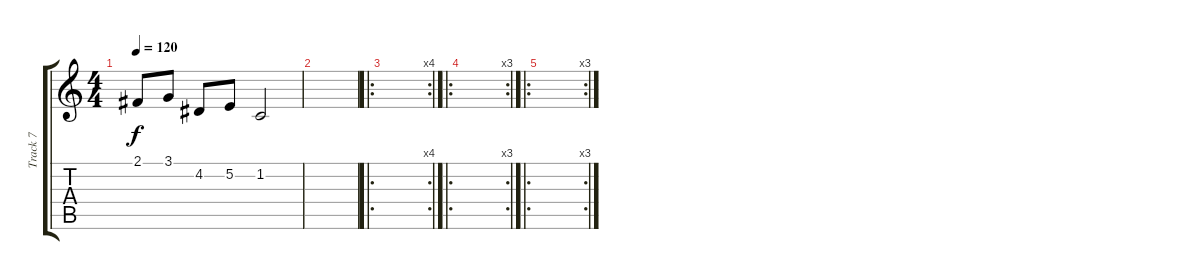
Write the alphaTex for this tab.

\track ("Track 7" "Track 7") {instrument drawbarorgan}
\staff {score tabs}
\tuning (E4 B3 G3 D3 A2 E2) {hide}
\ts (4 4)
\tempo 120
\clef g2
\ks c
2.1.8{dy f} 3.1.8 4.2.8 5.2.8 1.2.2 |
|
\ro
\rc 4
|
\ro
\rc 3
|
\ro
\rc 3
